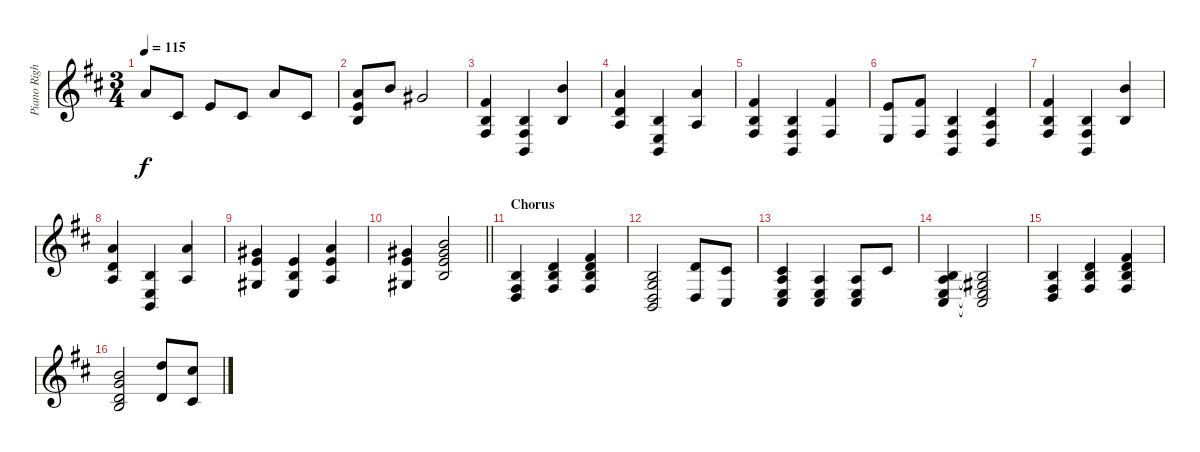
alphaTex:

\track ("Piano Right" "Piano Righ") {instrument acousticgrandpiano}
\staff {score}
\tuning (E4 B3 G3 D3 A2 E2 B1) {hide}
\ts (3 4)
\tempo 115
\clef g2
\ks bminor
5.1.8{dy f} 6.3.8 5.2.8 6.3.8 5.1.8 6.3.8 |
(5.1 5.2 4.3).8 7.1.8 4.1.2 |
(11.3 14.5 14.6).4 (14.5 14.6 12.7).4 (16.3 14.5).4 |
(10.2 7.3 7.4).4 (14.5 12.6 12.7).4 (5.1 12.5).4 |
(11.3 9.4 9.5).4 (9.4 9.5 7.6).4 (11.3 9.5).4 |
(9.3 7.5).8 (11.3 9.5).8 (9.4 9.5 7.6).4 (12.4 12.5 10.6).4 |
(11.3 9.4 9.5).4 (9.4 9.5 7.6).4 (16.3 14.5).4 |
(10.2 7.3 7.4).4 (14.5 12.6 12.7).4 (5.1 12.5).4 |
(4.1 5.2 1.3).4 (5.2 9.4 7.5).4 (10.2 9.3 7.4).4 |
\barLineRight lightlight
(4.1 5.2 1.3).4 (7.1 9.2 9.3 9.4).2 |
\section ("" "Chorus")
(4.3 4.4 5.5).4 (3.2 4.3 4.4).4 (2.1 3.2 4.3 4.4).4 |
(4.3 5.4 5.5 7.6).2 (7.3 5.5).8 (6.3 4.5).8 |
(6.3 7.4 7.5 9.6).4 (7.4 7.5 9.6).4 (7.4 7.5 9.6).8 6.3.8 |
(4.3 7.4 7.5 9.6).4 (4.3{t} 6.4 7.5{t} 9.6{t}).2 |
(4.3 4.4 5.5).4 (3.2 4.3 4.4).4 (2.1 3.2 4.3 4.4).4 |
(7.1 8.2 7.3 9.4).2 (10.1 7.3).8 (9.1 6.3).8
